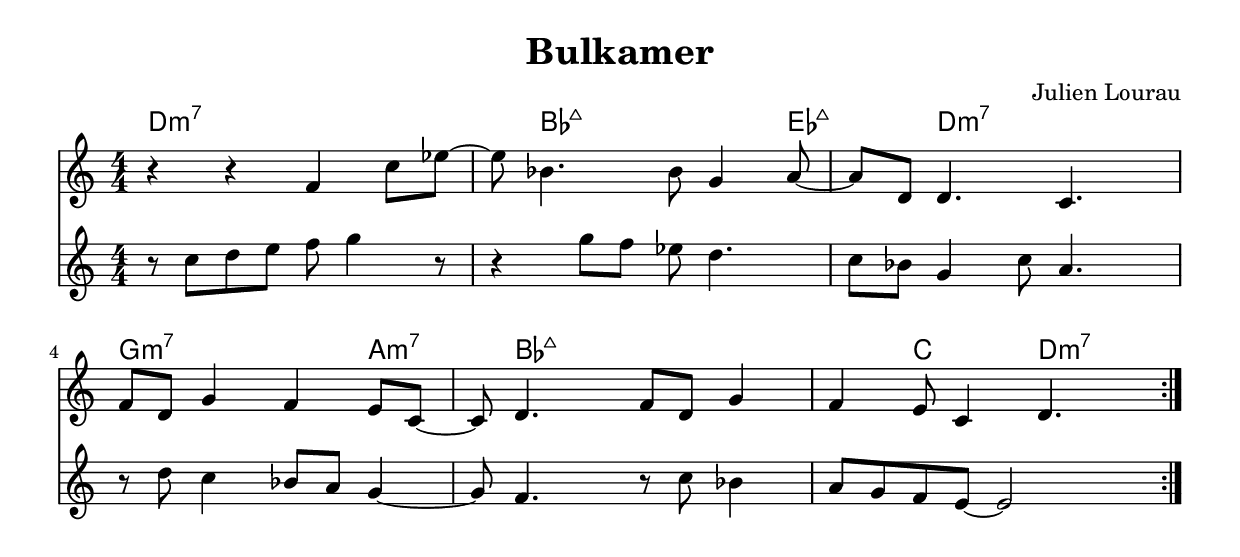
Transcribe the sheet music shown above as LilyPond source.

\version "2.18.2"	

noteCibleTransposition =   c   % c         % d pour Si b %  a, pour Mi b

ton = ""

indent = 0

melodie =  \relative c'{
  \key c \major
  \numericTimeSignature
  \time 4/4 
  \repeat volta 4
  {
    r4 r4  f4 c'8 ees8~ | ees8 bes4.  bes8 g4 a8~  a8 d,8 d4. c4. 
    f8 d g4 f4 e8 c8~ c8 d4.  f8 d  g4 f4 e8 c4 d4. 
  }
}


melodieb = \relative c''{
  \numericTimeSignature
  \repeat volta 4 {
    r8 c8 d e f g4 r8   r4 g8 f ees d4.    c8 bes g4 c8 a4.  \break
    r8 d8 c4 bes8 a g4~  g8 f4.   r8 c'8 bes4 a8 g f8 e8~ e2  \break
  }
}


harmonie =  \chordmode{  
  \repeat volta 4 {
    d1:min7  s8 bes2:maj7 s8 s8  ees4.:maj7 d2.:min7
    g2.:min7 a4:min7  s8 bes2.:maj7 s8  s4 c4. d4.:min7
  }
}



\header {
  title = #(string-append "Bulkamer" ton )
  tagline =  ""
  composer = "Julien Lourau"
}



\score{
  <<
    \new ChordNames {
      \transpose c \noteCibleTransposition{
	\harmonie
      }
    }
    \new Staff { 
      \transpose c \noteCibleTransposition {
      \melodie
      }
    }
    \new Staff { 
      \transpose c \noteCibleTransposition {
      \melodieb
      }
    }
  >>
  \layout{
    \context {
      \Score
      proportionalNotationDuration = #(ly:make-moment 4 30     )   }
  }
}






\score {
  <<
    \new Staff \with {midiInstrument = #"electric piano 1"}<< \unfoldRepeats{\melodie }>>
							    
    <<	   								     \new Staff \with {midiInstrument = #"electric piano 1"}<< \unfoldRepeats{\melodieb}
																     >>
									     
									     >>
    \new Staff \with {midiInstrument = #"electric piano 1"} << \unfoldRepeats{\harmonie
                          } >> 
  >>
\midi{ \tempo 4 = 140 }
}